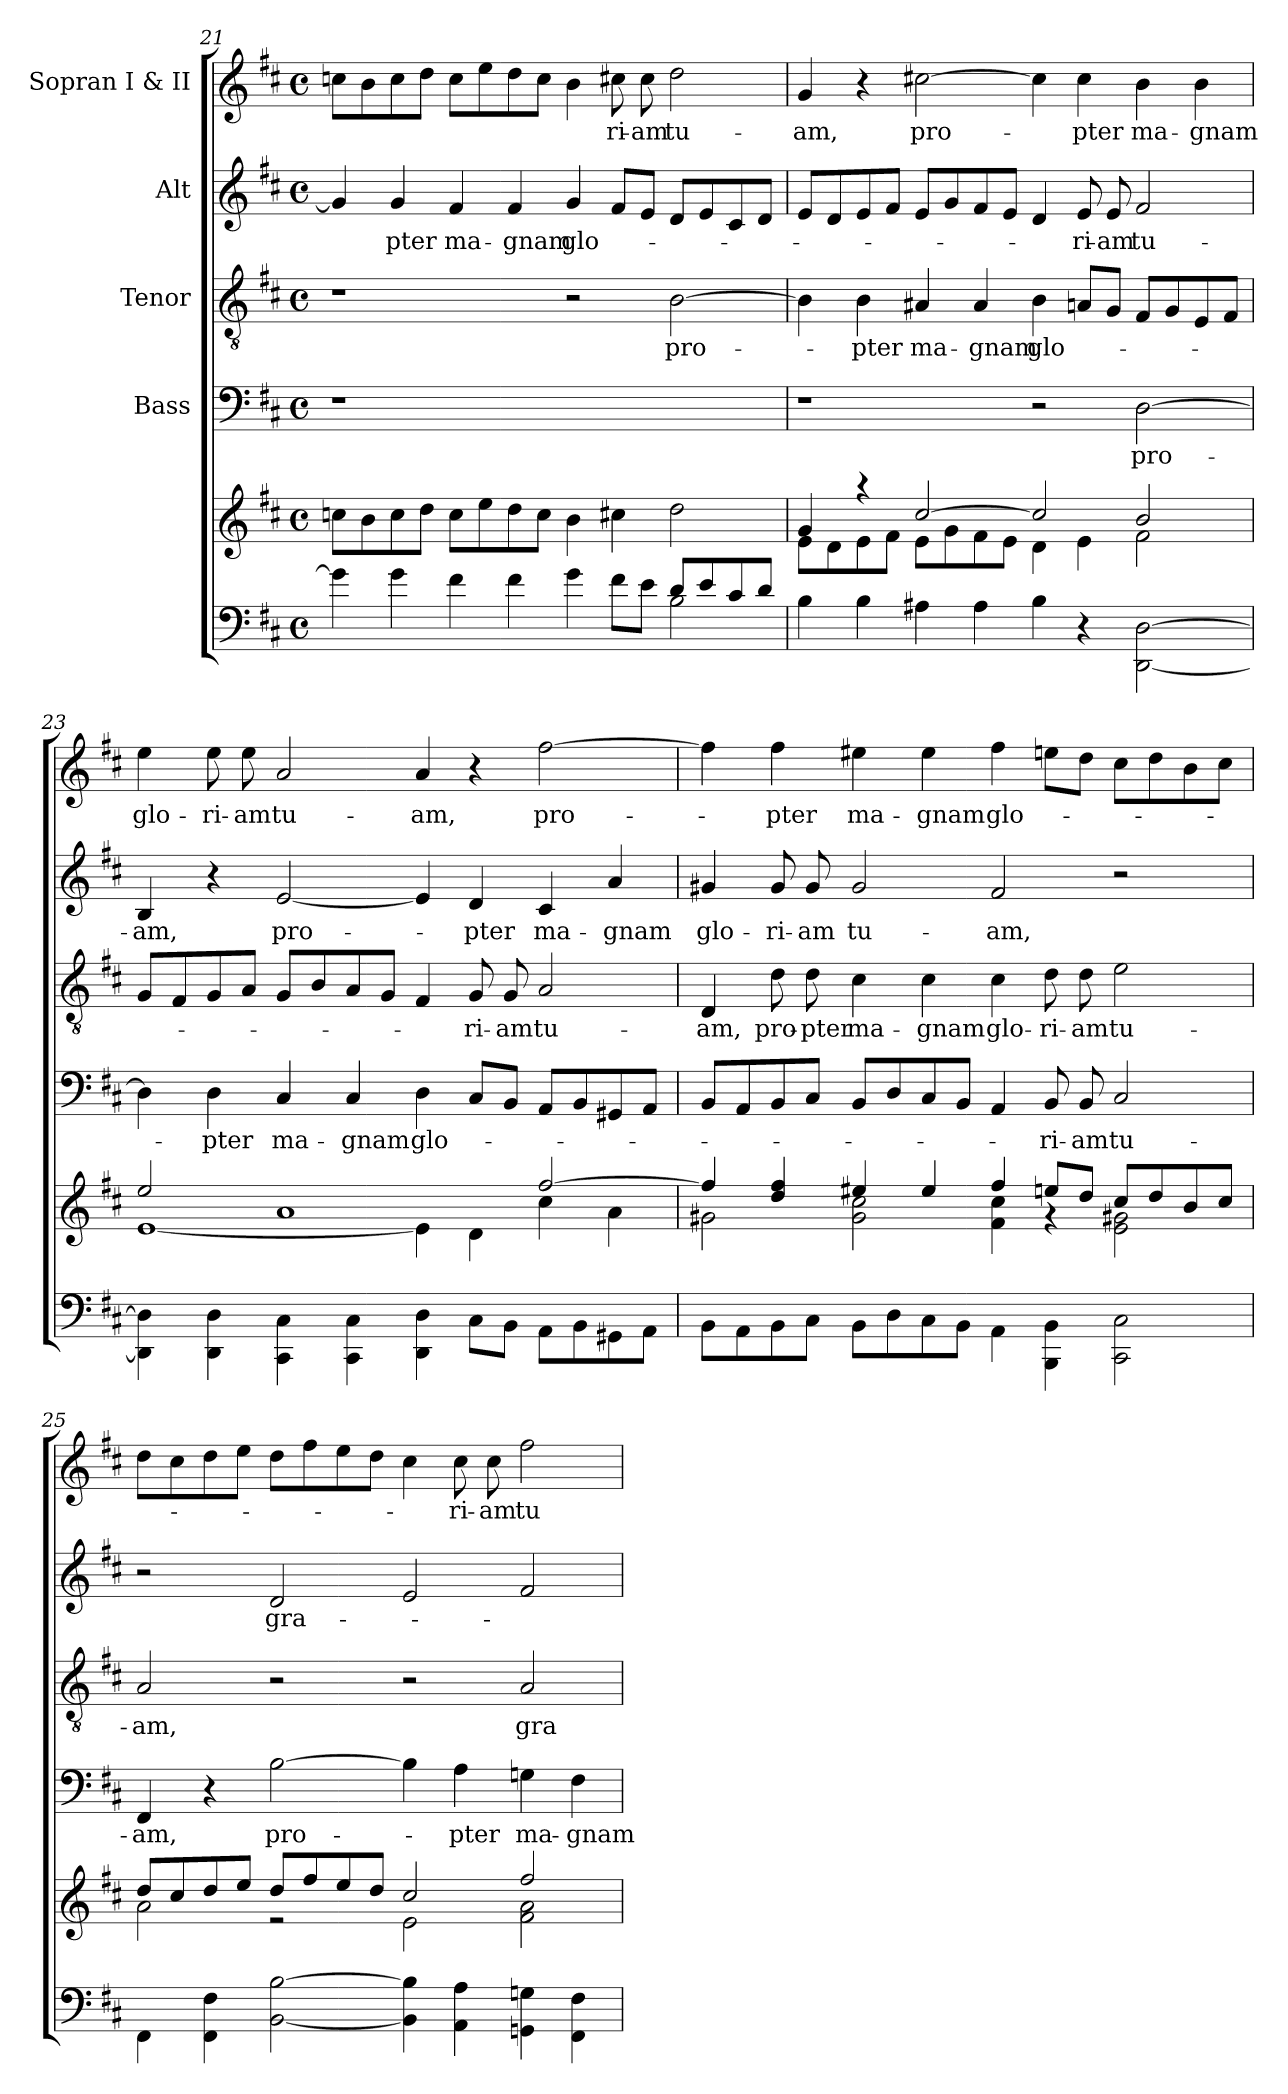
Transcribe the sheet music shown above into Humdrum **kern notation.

**kern	**kern	**kern	**text	**kern	**text	**kern	**text	**kern	**text
*part5	*part5	*part4	*part4	*part3	*part3	*part2	*part2	*part1	*part1
*staff6	*staff5	*staff4	*staff4	*staff3	*staff3	*staff2	*staff2	*staff1	*staff1
*	*	*I"Bass	*	*I"Tenor	*	*I"Alt	*	*I"Sopran  I & II	*
!!LO:PB:g=z
*clefF4	*clefG2	*clefF4	*	*clefGv2	*	*clefG2	*	*clefG2	*
*k[f#c#]	*k[f#c#]	*k[f#c#]	*	*k[f#c#]	*	*k[f#c#]	*	*k[f#c#]	*
*D:	*D:	*D:	*	*D:	*	*D:	*	*D:	*
*M4/4	*M4/4	*M4/4	*	*M4/4	*	*M4/4	*	*M4/4	*
*met(c)	*met(c)	*met(c)	*	*met(c)	*	*met(c)	*	*met(c)	*
=21	=21	=21	=21	=21	=21	=21	=21	=21	=21
*^	*	*	*	*	*	*	*	*	*
4g\]	1.ryy	8ccn\L	1r	.	1r	.	4g/]	.	8ccn\L	.
.	.	8b\	.	.	.	.	.	.	8b\	.
4g\	.	8cc\	.	.	.	.	4g/	-pter	8cc\	.
.	.	8dd\J	.	.	.	.	.	.	8dd\J	.
4f#\	.	8cc\L	.	.	.	.	4f#/	ma-	8cc\L	.
.	.	8ee\	.	.	.	.	.	.	8ee\	.
4f#\	.	8dd\	.	.	.	.	4f#/	-gnam	8dd\	.
.	.	8cc\J	.	.	.	.	.	.	8cc\J	.
4g\	.	4b\	1ryy	.	2r	.	4g/	glo-	4b\	.
8f#\L	.	4cc#X\	.	.	.	.	8f#/L	.	8cc#X\	-ri-
8e\J	.	.	.	.	.	.	8e/J	.	8cc#\	-am
8d/L	2B\	2dd\	.	.	[2B\	pro-	8d/L	.	2dd\	tu-
8e/	.	.	.	.	.	.	8e/	.	.	.
8c#/	.	.	.	.	.	.	8c#/	.	.	.
8d/J	.	.	.	.	.	.	8d/J	.	.	.
*v	*v	*	*	*	*	*	*	*	*	*
=22	=22	=22	=22	=22	=22	=22	=22	=22	=22
*	*^	*	*	*	*	*	*	*	*
4B\	4g/	8e\L	1r	.	4B\]	.	8e/L	.	4g/	-am,
.	.	8d\	.	.	.	.	8d/	.	.	.
4B\	4raa	8e\	.	.	4B\	-pter	8e/	.	4r	.
.	.	8f#\J	.	.	.	.	8f#/J	.	.	.
4A#X\	[>2cc#/	8e\L	.	.	4A#X/	ma-	8e/L	.	[2cc#X\	pro-
.	.	8g\	.	.	.	.	8g/	.	.	.
4A#\	.	8f#\	.	.	4A#/	-gnam	8f#/	.	.	.
.	.	8e\J	.	.	.	.	8e/J	.	.	.
4B\	2cc#/]	4d\	2r	.	4B\	glo-	4d/	.	4cc#\]	.
4r	.	4e\	.	.	8An/L	.	8e/	-ri-	4cc#\	-pter
.	.	.	.	.	8G/J	.	8e/	-am	.	.
[2DD\ [2D\	2b/	2f#\	[2D\	pro-	8F#/L	.	2f#/	tu-	4b\	ma-
.	.	.	.	.	8G/	.	.	.	.	.
.	.	.	.	.	8E/	.	.	.	4b\	-gnam
.	.	.	.	.	8F#/J	.	.	.	.	.
=23	=23	=23	=23	=23	=23	=23	=23	=23	=23	=23
4DD\] 4D\]	2ee/	[<1e	4D\]	.	8G/L	.	4B/	-am,	4ee\	glo-
.	.	.	.	.	8F#/	.	.	.	.	.
4DD\ 4D\	.	.	4D\	-pter	8G/	.	4r	.	8ee\	-ri-
.	.	.	.	.	8A/J	.	.	.	8ee\	-am
4CC#\ 4C#\	1a	.	4C#/	ma-	8G/L	.	[2e/	pro-	2a/	tu-
.	.	.	.	.	8B/	.	.	.	.	.
4CC#\ 4C#\	.	.	4C#/	-gnam	8A/	.	.	.	.	.
.	.	.	.	.	8G/J	.	.	.	.	.
4DD\ 4D\	.	4e\]	4D\	glo-	4F#/	.	4e/]	.	4a/	-am,
8C#\L	.	4d\	8C#/L	.	8G/	-ri-	4d/	-pter	4r	.
8BB\J	.	.	8BB/J	.	8G/	-am	.	.	.	.
8AA\L	[>2ff#/	4cc#\	8AA/L	.	2A/	tu-	4c#/	ma-	[2ff#\	pro-
8BB\	.	.	8BB/	.	.	.	.	.	.	.
8GG#X\	.	4a\	8GG#X/	.	.	.	4a/	-gnam	.	.
8AA\J	.	.	8AA/J	.	.	.	.	.	.	.
!!LO:LB:g=z
=24	=24	=24	=24	=24	=24	=24	=24	=24	=24	=24
8BB\L	4ff#/]	2g#X\	8BB/L	.	4D/	-am,	4g#X/	glo-	4ff#\]	.
8AA\	.	.	8AA/	.	.	.	.	.	.	.
8BB\	4dd/ 4ff#/	.	8BB/	.	8d\	pro-	8g#/	-ri-	4ff#\	-pter
8C#\J	.	.	8C#/J	.	8d\	-pter	8g#/	-am	.	.
8BB\L	4ee#X/	2g#\ 2cc#\	8BB/L	.	4c#\	ma-	2g#/	tu-	4ee#X\	ma-
8D\	.	.	8D/	.	.	.	.	.	.	.
8C#\	4ee#/	.	8C#/	.	4c#\	-gnam	.	.	4ee#\	-gnam
8BB\J	.	.	8BB/J	.	.	.	.	.	.	.
4AA\	4ff#/	4f#\ 4cc#\	4AA/	.	4c#\	glo-	2f#/	-am,	4ff#\	glo-
4BBB\ 4BB\	8een/L	4rg	8BB/	-ri-	8d\	-ri-	.	.	8een\L	.
.	8dd/J	.	8BB/	-am	8d\	-am	.	.	8dd\J	.
2CC#\ 2C#\	8cc#/L	2e\ 2g#X\	2C#/	tu-	2e\	tu-	2r	.	8cc#\L	.
.	8dd/	.	.	.	.	.	.	.	8dd\	.
.	8b/	.	.	.	.	.	.	.	8b\	.
.	8cc#/J	.	.	.	.	.	.	.	8cc#\J	.
=25	=25	=25	=25	=25	=25	=25	=25	=25	=25	=25
4FF#\	8dd/L	2a\	4FF#/	-am,	2A/	-am,	2r	.	8dd\L	.
.	8cc#/	.	.	.	.	.	.	.	8cc#\	.
4FF#\ 4F#\	8dd/	.	4r	.	.	.	.	.	8dd\	.
.	8ee/J	.	.	.	.	.	.	.	8ee\J	.
[2BB\ [2B\	8dd/L	2re	[2B\	pro-	2r	.	2d/	gra-	8dd\L	.
.	8ff#/	.	.	.	.	.	.	.	8ff#\	.
.	8ee/	.	.	.	.	.	.	.	8ee\	.
.	8dd/J	.	.	.	.	.	.	.	8dd\J	.
4BB\] 4B\]	2cc#/	2e\	4B\]	.	2r	.	2e/	.	4cc#\	.
4AA\ 4A\	.	.	4A\	-pter	.	.	.	.	8cc#\	-ri-
.	.	.	.	.	.	.	.	.	8cc#\	-am
4GGn\ 4Gn\	2ff#/	2f#\ 2a\	4Gn\	ma-	2A/	gra-	2f#/	.	2ff#\	tu-
4FF#\ 4F#\	.	.	4F#\	-gnam	.	.	.	.	.	.
*	*v	*v	*	*	*	*	*	*	*	*
=	=	=	=	=	=	=	=	=	=
*-	*-	*-	*-	*-	*-	*-	*-	*-	*-
